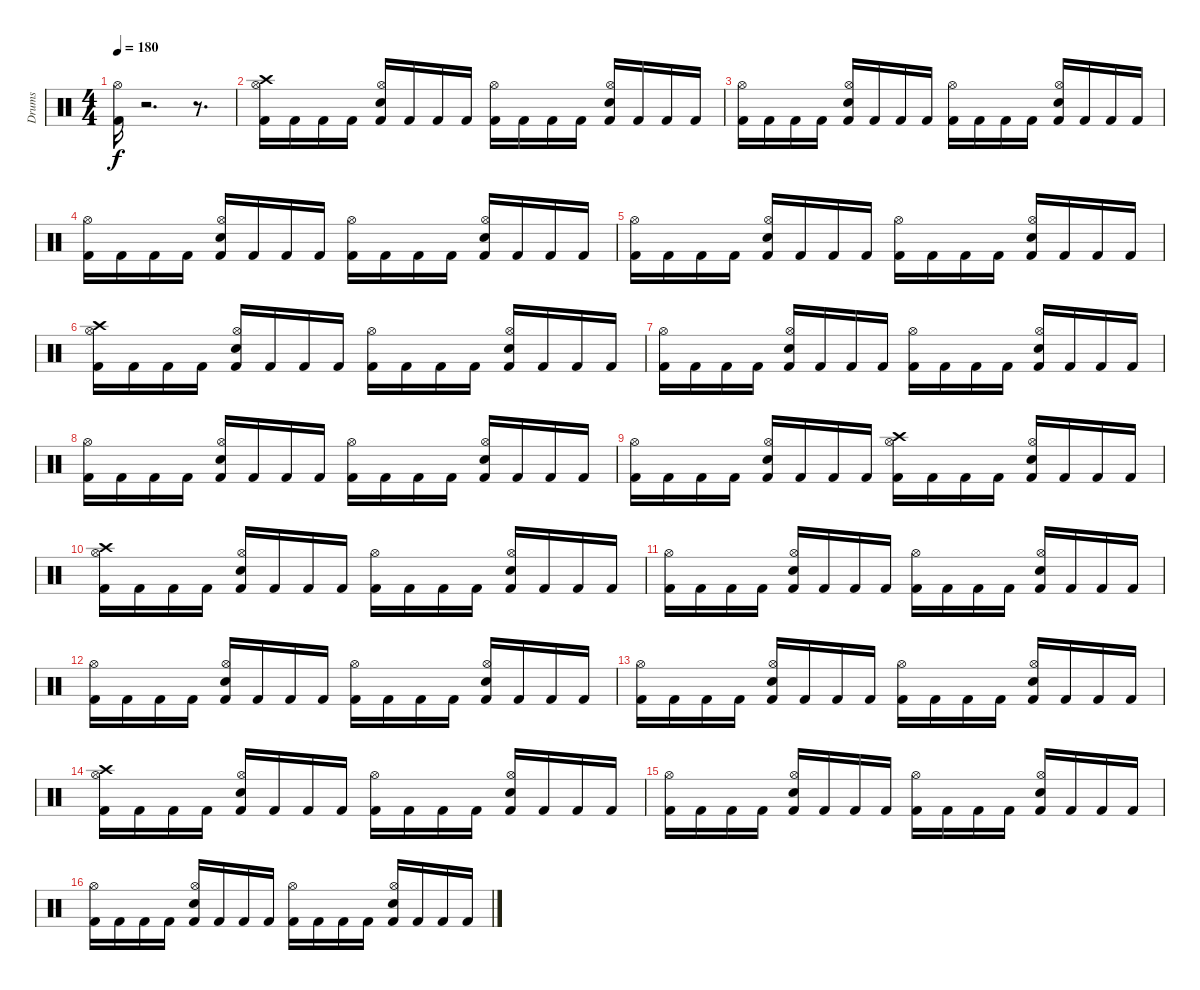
\track ("Drums" "Drums") {instrument percussion}
\staff {score}
\articulation defaults
\ts (4 4)
\tempo 180
\clef neutral
\ks c
("Kick (hit) 2" "Hi-Hat (open)").16{dy f} r.2{d} r.8{d} |
("Kick (hit) 2" "Hi-Hat (open)" "Crash high (hit)").16 "Kick (hit) 2".16 "Kick (hit) 2".16 "Kick (hit) 2".16 ("Kick (hit) 2" "Snare (hit) 2" "Hi-Hat (open)").16 "Kick (hit) 2".16 "Kick (hit) 2".16 "Kick (hit) 2".16 ("Kick (hit) 2" "Hi-Hat (open)").16 "Kick (hit) 2".16 "Kick (hit) 2".16 "Kick (hit) 2".16 ("Kick (hit) 2" "Snare (hit) 2" "Hi-Hat (open)").16 "Kick (hit) 2".16 "Kick (hit) 2".16 "Kick (hit) 2".16 |
("Hi-Hat (open)" "Kick (hit) 2").16 "Kick (hit) 2".16 "Kick (hit) 2".16 "Kick (hit) 2".16 ("Kick (hit) 2" "Snare (hit) 2" "Hi-Hat (open)").16 "Kick (hit) 2".16 "Kick (hit) 2".16 "Kick (hit) 2".16 ("Kick (hit) 2" "Hi-Hat (open)").16 "Kick (hit) 2".16 "Kick (hit) 2".16 "Kick (hit) 2".16 ("Kick (hit) 2" "Snare (hit) 2" "Hi-Hat (open)").16 "Kick (hit) 2".16 "Kick (hit) 2".16 "Kick (hit) 2".16 |
("Hi-Hat (open)" "Kick (hit) 2").16 "Kick (hit) 2".16 "Kick (hit) 2".16 "Kick (hit) 2".16 ("Kick (hit) 2" "Snare (hit) 2" "Hi-Hat (open)").16 "Kick (hit) 2".16 "Kick (hit) 2".16 "Kick (hit) 2".16 ("Kick (hit) 2" "Hi-Hat (open)").16 "Kick (hit) 2".16 "Kick (hit) 2".16 "Kick (hit) 2".16 ("Kick (hit) 2" "Snare (hit) 2" "Hi-Hat (open)").16 "Kick (hit) 2".16 "Kick (hit) 2".16 "Kick (hit) 2".16 |
("Hi-Hat (open)" "Kick (hit) 2").16 "Kick (hit) 2".16 "Kick (hit) 2".16 "Kick (hit) 2".16 ("Kick (hit) 2" "Snare (hit) 2" "Hi-Hat (open)").16 "Kick (hit) 2".16 "Kick (hit) 2".16 "Kick (hit) 2".16 ("Kick (hit) 2" "Hi-Hat (open)").16 "Kick (hit) 2".16 "Kick (hit) 2".16 "Kick (hit) 2".16 ("Kick (hit) 2" "Snare (hit) 2" "Hi-Hat (open)").16 "Kick (hit) 2".16 "Kick (hit) 2".16 "Kick (hit) 2".16 |
("Kick (hit) 2" "Hi-Hat (open)" "Crash high (hit)").16 "Kick (hit) 2".16 "Kick (hit) 2".16 "Kick (hit) 2".16 ("Kick (hit) 2" "Snare (hit) 2" "Hi-Hat (open)").16 "Kick (hit) 2".16 "Kick (hit) 2".16 "Kick (hit) 2".16 ("Kick (hit) 2" "Hi-Hat (open)").16 "Kick (hit) 2".16 "Kick (hit) 2".16 "Kick (hit) 2".16 ("Kick (hit) 2" "Snare (hit) 2" "Hi-Hat (open)").16 "Kick (hit) 2".16 "Kick (hit) 2".16 "Kick (hit) 2".16 |
("Hi-Hat (open)" "Kick (hit) 2").16 "Kick (hit) 2".16 "Kick (hit) 2".16 "Kick (hit) 2".16 ("Kick (hit) 2" "Snare (hit) 2" "Hi-Hat (open)").16 "Kick (hit) 2".16 "Kick (hit) 2".16 "Kick (hit) 2".16 ("Kick (hit) 2" "Hi-Hat (open)").16 "Kick (hit) 2".16 "Kick (hit) 2".16 "Kick (hit) 2".16 ("Kick (hit) 2" "Snare (hit) 2" "Hi-Hat (open)").16 "Kick (hit) 2".16 "Kick (hit) 2".16 "Kick (hit) 2".16 |
("Hi-Hat (open)" "Kick (hit) 2").16 "Kick (hit) 2".16 "Kick (hit) 2".16 "Kick (hit) 2".16 ("Kick (hit) 2" "Snare (hit) 2" "Hi-Hat (open)").16 "Kick (hit) 2".16 "Kick (hit) 2".16 "Kick (hit) 2".16 ("Kick (hit) 2" "Hi-Hat (open)").16 "Kick (hit) 2".16 "Kick (hit) 2".16 "Kick (hit) 2".16 ("Kick (hit) 2" "Snare (hit) 2" "Hi-Hat (open)").16 "Kick (hit) 2".16 "Kick (hit) 2".16 "Kick (hit) 2".16 |
("Hi-Hat (open)" "Kick (hit) 2").16 "Kick (hit) 2".16 "Kick (hit) 2".16 "Kick (hit) 2".16 ("Kick (hit) 2" "Snare (hit) 2" "Hi-Hat (open)").16 "Kick (hit) 2".16 "Kick (hit) 2".16 "Kick (hit) 2".16 ("Kick (hit) 2" "Hi-Hat (open)" "Crash high (hit)").16 "Kick (hit) 2".16 "Kick (hit) 2".16 "Kick (hit) 2".16 ("Kick (hit) 2" "Snare (hit) 2" "Hi-Hat (open)").16 "Kick (hit) 2".16 "Kick (hit) 2".16 "Kick (hit) 2".16 |
("Kick (hit) 2" "Hi-Hat (open)" "Crash high (hit)").16 "Kick (hit) 2".16 "Kick (hit) 2".16 "Kick (hit) 2".16 ("Kick (hit) 2" "Snare (hit) 2" "Hi-Hat (open)").16 "Kick (hit) 2".16 "Kick (hit) 2".16 "Kick (hit) 2".16 ("Kick (hit) 2" "Hi-Hat (open)").16 "Kick (hit) 2".16 "Kick (hit) 2".16 "Kick (hit) 2".16 ("Kick (hit) 2" "Snare (hit) 2" "Hi-Hat (open)").16 "Kick (hit) 2".16 "Kick (hit) 2".16 "Kick (hit) 2".16 |
("Hi-Hat (open)" "Kick (hit) 2").16 "Kick (hit) 2".16 "Kick (hit) 2".16 "Kick (hit) 2".16 ("Kick (hit) 2" "Snare (hit) 2" "Hi-Hat (open)").16 "Kick (hit) 2".16 "Kick (hit) 2".16 "Kick (hit) 2".16 ("Kick (hit) 2" "Hi-Hat (open)").16 "Kick (hit) 2".16 "Kick (hit) 2".16 "Kick (hit) 2".16 ("Kick (hit) 2" "Snare (hit) 2" "Hi-Hat (open)").16 "Kick (hit) 2".16 "Kick (hit) 2".16 "Kick (hit) 2".16 |
("Hi-Hat (open)" "Kick (hit) 2").16 "Kick (hit) 2".16 "Kick (hit) 2".16 "Kick (hit) 2".16 ("Kick (hit) 2" "Snare (hit) 2" "Hi-Hat (open)").16 "Kick (hit) 2".16 "Kick (hit) 2".16 "Kick (hit) 2".16 ("Kick (hit) 2" "Hi-Hat (open)").16 "Kick (hit) 2".16 "Kick (hit) 2".16 "Kick (hit) 2".16 ("Kick (hit) 2" "Snare (hit) 2" "Hi-Hat (open)").16 "Kick (hit) 2".16 "Kick (hit) 2".16 "Kick (hit) 2".16 |
("Hi-Hat (open)" "Kick (hit) 2").16 "Kick (hit) 2".16 "Kick (hit) 2".16 "Kick (hit) 2".16 ("Kick (hit) 2" "Snare (hit) 2" "Hi-Hat (open)").16 "Kick (hit) 2".16 "Kick (hit) 2".16 "Kick (hit) 2".16 ("Kick (hit) 2" "Hi-Hat (open)").16 "Kick (hit) 2".16 "Kick (hit) 2".16 "Kick (hit) 2".16 ("Kick (hit) 2" "Snare (hit) 2" "Hi-Hat (open)").16 "Kick (hit) 2".16 "Kick (hit) 2".16 "Kick (hit) 2".16 |
("Kick (hit) 2" "Hi-Hat (open)" "Crash high (hit)").16 "Kick (hit) 2".16 "Kick (hit) 2".16 "Kick (hit) 2".16 ("Kick (hit) 2" "Snare (hit) 2" "Hi-Hat (open)").16 "Kick (hit) 2".16 "Kick (hit) 2".16 "Kick (hit) 2".16 ("Kick (hit) 2" "Hi-Hat (open)").16 "Kick (hit) 2".16 "Kick (hit) 2".16 "Kick (hit) 2".16 ("Kick (hit) 2" "Snare (hit) 2" "Hi-Hat (open)").16 "Kick (hit) 2".16 "Kick (hit) 2".16 "Kick (hit) 2".16 |
("Hi-Hat (open)" "Kick (hit) 2").16 "Kick (hit) 2".16 "Kick (hit) 2".16 "Kick (hit) 2".16 ("Kick (hit) 2" "Snare (hit) 2" "Hi-Hat (open)").16 "Kick (hit) 2".16 "Kick (hit) 2".16 "Kick (hit) 2".16 ("Kick (hit) 2" "Hi-Hat (open)").16 "Kick (hit) 2".16 "Kick (hit) 2".16 "Kick (hit) 2".16 ("Kick (hit) 2" "Snare (hit) 2" "Hi-Hat (open)").16 "Kick (hit) 2".16 "Kick (hit) 2".16 "Kick (hit) 2".16 |
("Hi-Hat (open)" "Kick (hit) 2").16 "Kick (hit) 2".16 "Kick (hit) 2".16 "Kick (hit) 2".16 ("Kick (hit) 2" "Snare (hit) 2" "Hi-Hat (open)").16 "Kick (hit) 2".16 "Kick (hit) 2".16 "Kick (hit) 2".16 ("Kick (hit) 2" "Hi-Hat (open)").16 "Kick (hit) 2".16 "Kick (hit) 2".16 "Kick (hit) 2".16 ("Kick (hit) 2" "Snare (hit) 2" "Hi-Hat (open)").16 "Kick (hit) 2".16 "Kick (hit) 2".16 "Kick (hit) 2".16
